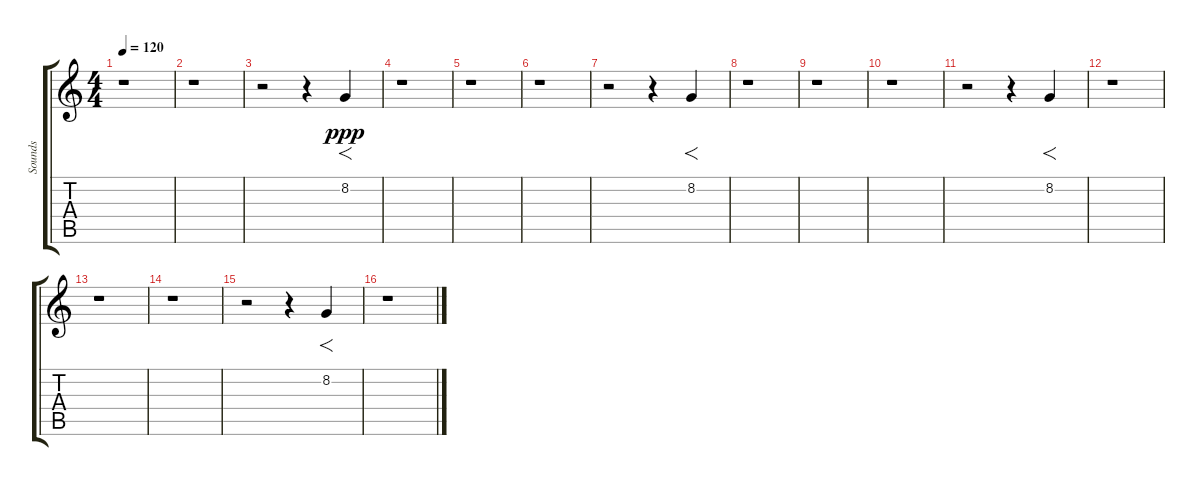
\track ("Sounds" "Sounds") {instrument marimba}
\staff {score tabs}
\tuning (E4 B3 G3 D3 A2 E2) {hide}
\ts (4 4)
\tempo 120
\clef g2
\ks c
r.1{dy f} |
r.1 |
r.2 r.4 8.2.4{f dy ppp} |
r.1 |
r.1 |
r.1 |
r.2 r.4 8.2.4{f} |
r.1 |
r.1 |
r.1 |
r.2 r.4 8.2.4{f} |
r.1 |
r.1 |
r.1 |
r.2 r.4 8.2.4{f} |
r.1
